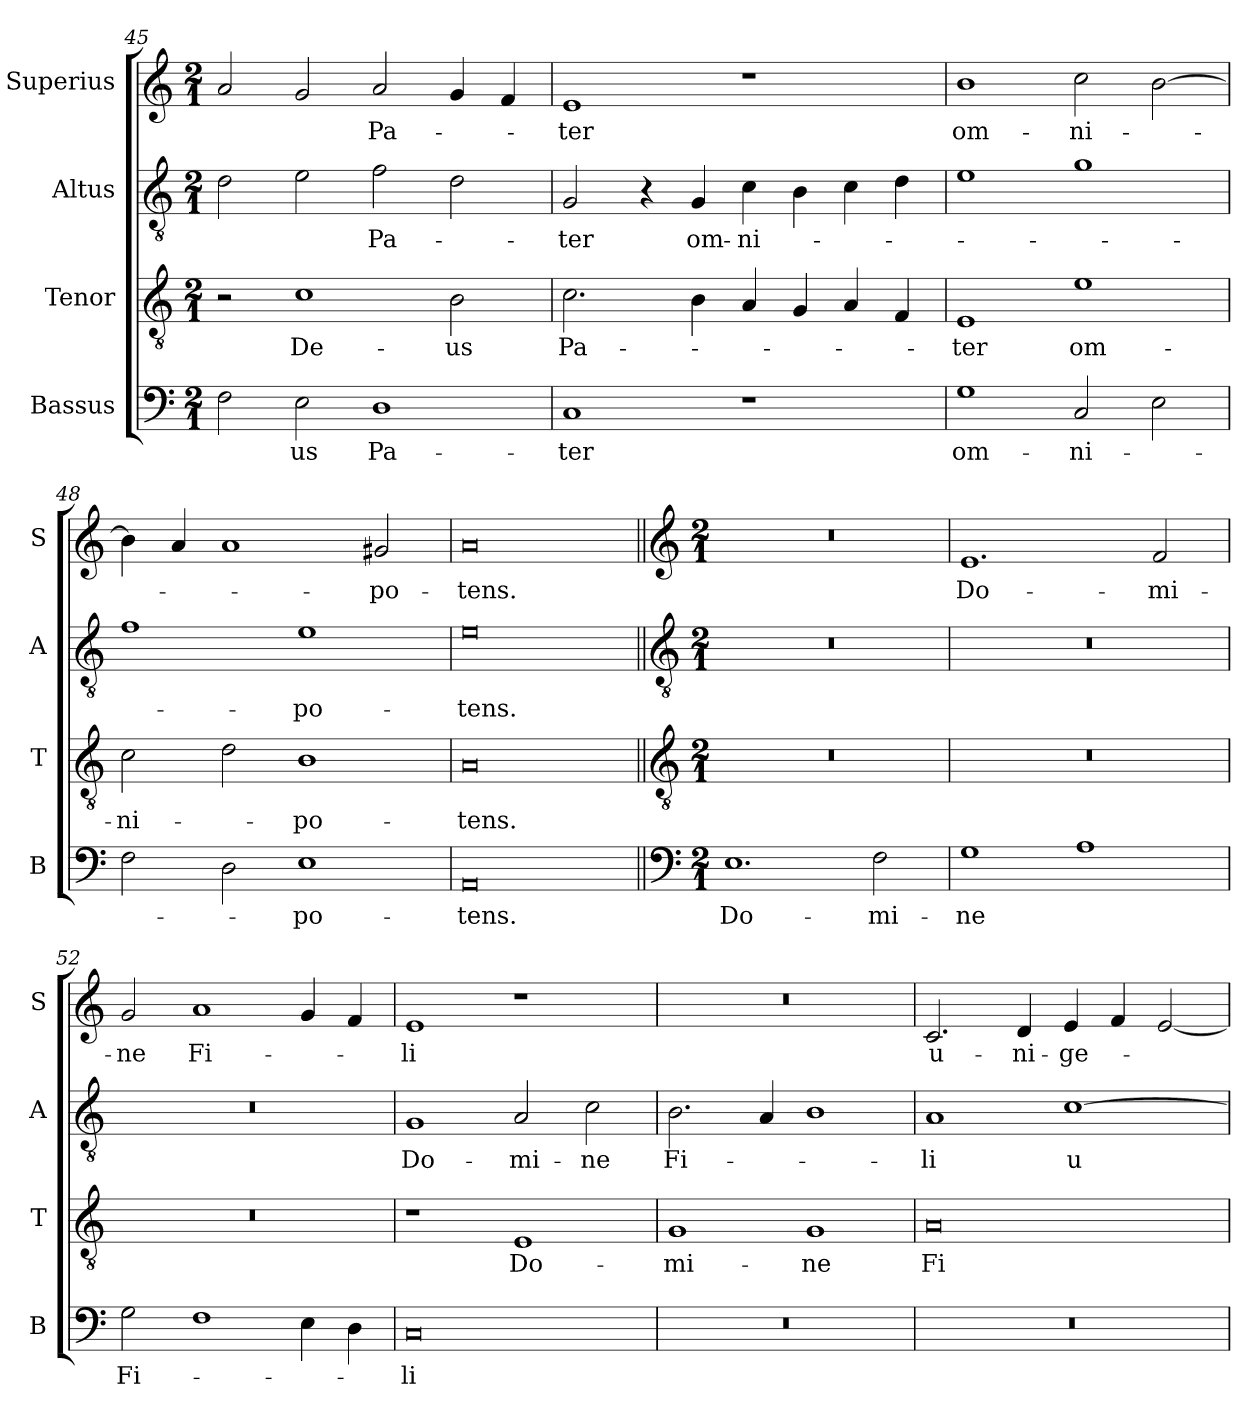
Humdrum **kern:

**kern	**text	**kern	**text	**kern	**text	**kern	**text
*part4	*part4	*part3	*part3	*part2	*part2	*part1	*part1
*staff4	*staff4	*staff3	*staff3	*staff2	*staff2	*staff1	*staff1
*I"Bassus	*	*I"Tenor	*	*I"Altus	*	*I"Superius	*
*I'B	*	*I'T	*	*I'A	*	*I'S	*
*clefF4	*	*clefGv2	*	*clefGv2	*	*clefG2	*
*k[]	*	*k[]	*	*k[]	*	*k[]	*
*M2/1	*	*M2/1	*	*M2/1	*	*M2/1	*
=45	=45	=45	=45	=45	=45	=45	=45
2F\	.	2r	.	2d\	.	2a/	.
2E\	-us	1c	De-	2e\	.	2g/	.
1D	Pa-	.	.	2f\	Pa-	2a/	Pa-
.	.	2B\	-us	2d\	.	4g/	.
.	.	.	.	.	.	4f/	.
=46	=46	=46	=46	=46	=46	=46	=46
1C	-ter	2.c\	Pa-	2G/	-ter	1e	-ter
.	.	.	.	4r	.	.	.
.	.	4B\	.	4G/	om-	.	.
1r	.	4A/	.	4c\	-ni-	1r	.
.	.	4G/	.	4B\	.	.	.
.	.	4A/	.	4c\	.	.	.
.	.	4F/	.	4d\	.	.	.
=47	=47	=47	=47	=47	=47	=47	=47
1G	om-	1E	-ter	1e	.	1b	om-
2C/	-ni-	1e	om-	1g	.	2cc\	-ni-
2E\	.	.	.	.	.	[2b\	.
=48	=48	=48	=48	=48	=48	=48	=48
2F\	.	2c\	-ni-	1f	.	4b\]	.
.	.	.	.	.	.	4a/	.
2D\	.	2d\	.	.	.	1a	.
1E	-po-	1B	-po-	1e	-po-	.	.
.	.	.	.	.	.	2g#X/	-po-
=49	=49	=49	=49	=49	=49	=49	=49
0AA	-tens.	0A	-tens.	0e	-tens.	0a	-tens.
!!LO:LB:g=z
=50||	=50||	=50||	=50||	=50||	=50||	=50||	=50||
*clefF4	*	*clefGv2	*	*clefGv2	*	*clefG2	*
*k[]	*	*k[]	*	*k[]	*	*k[]	*
*M2/1	*	*M2/1	*	*M2/1	*	*M2/1	*
1.E	Do-	0r	.	0r	.	0r	.
2F\	-mi-	.	.	.	.	.	.
=51	=51	=51	=51	=51	=51	=51	=51
1G	-ne	0r	.	0r	.	1.e	Do-
1A	.	.	.	.	.	.	.
.	.	.	.	.	.	2f/	-mi-
=52	=52	=52	=52	=52	=52	=52	=52
2G\	Fi-	0r	.	0r	.	2g/	-ne
1F	.	.	.	.	.	1a	Fi-
4E\	.	.	.	.	.	4g/	.
4D\	.	.	.	.	.	4f/	.
=53	=53	=53	=53	=53	=53	=53	=53
0C	-li	1r	.	1G	Do-	1e	-li
.	.	1E	Do-	2A/	-mi-	1r	.
.	.	.	.	2c\	-ne	.	.
=54	=54	=54	=54	=54	=54	=54	=54
0r	.	1G	-mi-	2.B\	Fi-	0r	.
.	.	.	.	4A/	.	.	.
.	.	1G	-ne	1B	.	.	.
=55	=55	=55	=55	=55	=55	=55	=55
0r	.	0A	Fi-	1A	-li	2.c/	u-
.	.	.	.	.	.	4d/	-ni-
.	.	.	.	[1c	u-	4e/	-ge-
.	.	.	.	.	.	4f/	.
.	.	.	.	.	.	[2e/	.
=	=	=	=	=	=	=	=
*-	*-	*-	*-	*-	*-	*-	*-
